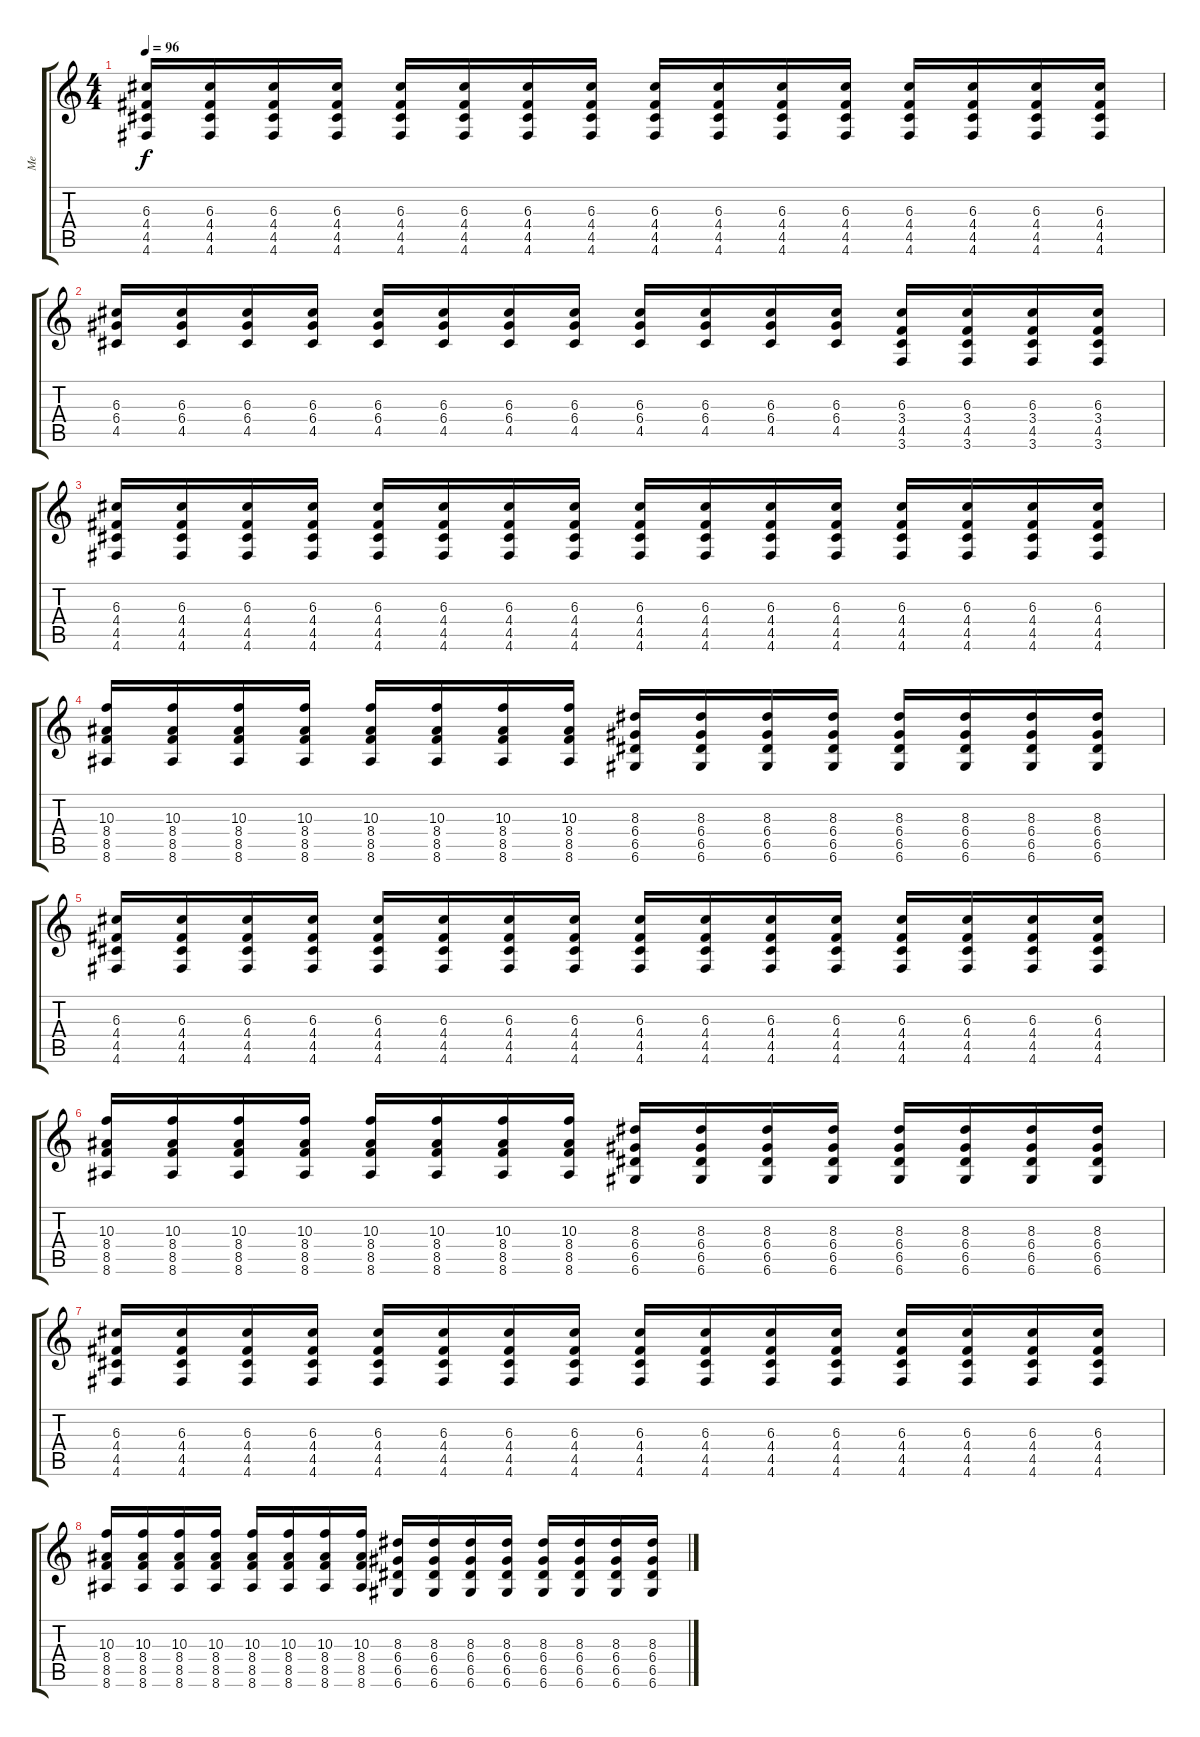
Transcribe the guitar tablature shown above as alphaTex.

\track ("Me" "Me") {instrument acousticguitarsteel}
\staff {score tabs}
\tuning (E4 B3 G3 D3 A2 D2) {hide}
\ts (4 4)
\tempo 96
\clef g2
\ks c
(6.3 4.4 4.5 4.6).16{dy f} (6.3 4.4 4.5 4.6).16 (6.3 4.4 4.5 4.6).16 (6.3 4.4 4.5 4.6).16 (6.3 4.4 4.5 4.6).16 (6.3 4.4 4.5 4.6).16 (6.3 4.4 4.5 4.6).16 (6.3 4.4 4.5 4.6).16 (6.3 4.4 4.5 4.6).16 (6.3 4.4 4.5 4.6).16 (6.3 4.4 4.5 4.6).16 (6.3 4.4 4.5 4.6).16 (6.3 4.4 4.5 4.6).16 (6.3 4.4 4.5 4.6).16 (6.3 4.4 4.5 4.6).16 (6.3 4.4 4.5 4.6).16 |
(6.3 6.4 4.5).16 (6.3 6.4 4.5).16 (6.3 6.4 4.5).16 (6.3 6.4 4.5).16 (6.3 6.4 4.5).16 (6.3 6.4 4.5).16 (6.3 6.4 4.5).16 (6.3 6.4 4.5).16 (6.3 6.4 4.5).16 (6.3 6.4 4.5).16 (6.3 6.4 4.5).16 (6.3 6.4 4.5).16 (6.3 3.4 4.5 3.6).16 (6.3 3.4 4.5 3.6).16 (6.3 3.4 4.5 3.6).16 (6.3 3.4 4.5 3.6).16 |
(6.3 4.4 4.5 4.6).16 (6.3 4.4 4.5 4.6).16 (6.3 4.4 4.5 4.6).16 (6.3 4.4 4.5 4.6).16 (6.3 4.4 4.5 4.6).16 (6.3 4.4 4.5 4.6).16 (6.3 4.4 4.5 4.6).16 (6.3 4.4 4.5 4.6).16 (6.3 4.4 4.5 4.6).16 (6.3 4.4 4.5 4.6).16 (6.3 4.4 4.5 4.6).16 (6.3 4.4 4.5 4.6).16 (6.3 4.4 4.5 4.6).16 (6.3 4.4 4.5 4.6).16 (6.3 4.4 4.5 4.6).16 (6.3 4.4 4.5 4.6).16 |
(10.3 8.4 8.5 8.6).16 (10.3 8.4 8.5 8.6).16 (10.3 8.4 8.5 8.6).16 (10.3 8.4 8.5 8.6).16 (10.3 8.4 8.5 8.6).16 (10.3 8.4 8.5 8.6).16 (10.3 8.4 8.5 8.6).16 (10.3 8.4 8.5 8.6).16 (8.3 6.4 6.5 6.6).16 (8.3 6.4 6.5 6.6).16 (8.3 6.4 6.5 6.6).16 (8.3 6.4 6.5 6.6).16 (8.3 6.4 6.5 6.6).16 (8.3 6.4 6.5 6.6).16 (8.3 6.4 6.5 6.6).16 (8.3 6.4 6.5 6.6).16 |
(6.3 4.4 4.5 4.6).16 (6.3 4.4 4.5 4.6).16 (6.3 4.4 4.5 4.6).16 (6.3 4.4 4.5 4.6).16 (6.3 4.4 4.5 4.6).16 (6.3 4.4 4.5 4.6).16 (6.3 4.4 4.5 4.6).16 (6.3 4.4 4.5 4.6).16 (6.3 4.4 4.5 4.6).16 (6.3 4.4 4.5 4.6).16 (6.3 4.4 4.5 4.6).16 (6.3 4.4 4.5 4.6).16 (6.3 4.4 4.5 4.6).16 (6.3 4.4 4.5 4.6).16 (6.3 4.4 4.5 4.6).16 (6.3 4.4 4.5 4.6).16 |
(10.3 8.4 8.5 8.6).16 (10.3 8.4 8.5 8.6).16 (10.3 8.4 8.5 8.6).16 (10.3 8.4 8.5 8.6).16 (10.3 8.4 8.5 8.6).16 (10.3 8.4 8.5 8.6).16 (10.3 8.4 8.5 8.6).16 (10.3 8.4 8.5 8.6).16 (8.3 6.4 6.5 6.6).16 (8.3 6.4 6.5 6.6).16 (8.3 6.4 6.5 6.6).16 (8.3 6.4 6.5 6.6).16 (8.3 6.4 6.5 6.6).16 (8.3 6.4 6.5 6.6).16 (8.3 6.4 6.5 6.6).16 (8.3 6.4 6.5 6.6).16 |
(6.3 4.4 4.5 4.6).16 (6.3 4.4 4.5 4.6).16 (6.3 4.4 4.5 4.6).16 (6.3 4.4 4.5 4.6).16 (6.3 4.4 4.5 4.6).16 (6.3 4.4 4.5 4.6).16 (6.3 4.4 4.5 4.6).16 (6.3 4.4 4.5 4.6).16 (6.3 4.4 4.5 4.6).16 (6.3 4.4 4.5 4.6).16 (6.3 4.4 4.5 4.6).16 (6.3 4.4 4.5 4.6).16 (6.3 4.4 4.5 4.6).16 (6.3 4.4 4.5 4.6).16 (6.3 4.4 4.5 4.6).16 (6.3 4.4 4.5 4.6).16 |
(10.3 8.4 8.5 8.6).16 (10.3 8.4 8.5 8.6).16 (10.3 8.4 8.5 8.6).16 (10.3 8.4 8.5 8.6).16 (10.3 8.4 8.5 8.6).16 (10.3 8.4 8.5 8.6).16 (10.3 8.4 8.5 8.6).16 (10.3 8.4 8.5 8.6).16 (8.3 6.4 6.5 6.6).16 (8.3 6.4 6.5 6.6).16 (8.3 6.4 6.5 6.6).16 (8.3 6.4 6.5 6.6).16 (8.3 6.4 6.5 6.6).16 (8.3 6.4 6.5 6.6).16 (8.3 6.4 6.5 6.6).16 (8.3 6.4 6.5 6.6).16
